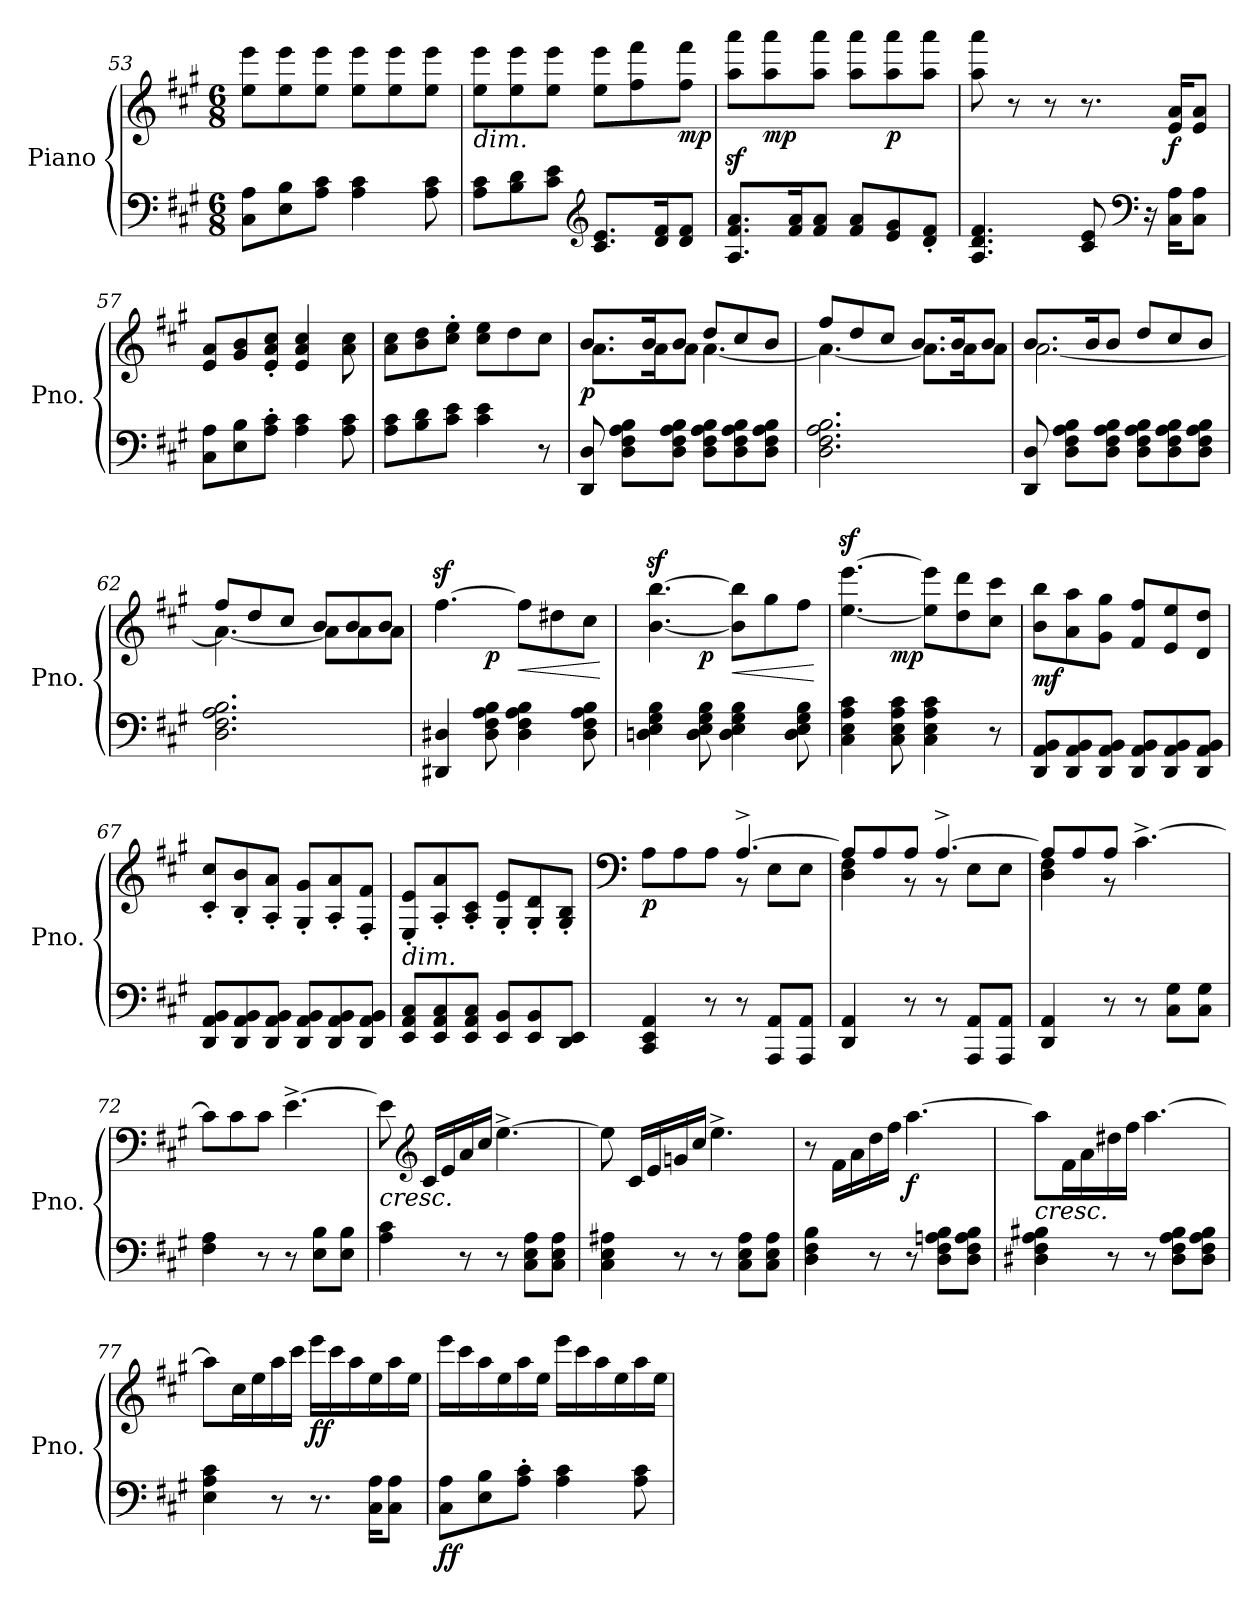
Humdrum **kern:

**kern	**kern	**dynam
*part1	*part1	*part1
*staff2	*staff1	*staff1/2
*I"Piano	*	*
*I'Pno.	*	*
!!LO:PB:g=z
*clefF4	*clefG2	*
*k[f#c#g#]	*k[f#c#g#]	*
*M6/8	*M6/8	*
=53	=53	=53
8C#\ 8A\L	8ee\ 8eee\L	.
8E\ 8B\	8ee\ 8eee\	.
8A\ 8c#\J	8ee\ 8eee\J	.
4A\ 4c#\	8ee\ 8eee\L	.
.	8ee\ 8eee\	.
8A\ 8c#\	8ee\ 8eee\J	.
=54	=54	=54
!	!LO:TX:b:i:t=dim.	!
8A\ 8c#\L	8ee\ 8eee\L	.
8B\ 8d\	8ee\ 8eee\	.
8c#\ 8e\J	8ee\ 8eee\J	.
*clefG2	*	*
8.c#/ 8.e/L	8ee\ 8eee\L	.
.	8ff#\ 8fff#\	.
16d/ 16f#/K	.	.
!	!	!LO:DY:b
8d/ 8f#/J	8ff#\ 8fff#\J	mp
=55	=55	=55
8.A/ 8.f#/ 8.a/L	8aa\z< 8aaa\z<L	.
!	!	!LO:DY:b
.	8aa\ 8aaa\	mp
16f#/ 16a/K	.	.
8f#/ 8a/J	8aa\ 8aaa\J	.
8f#/ 8a/L	8aa\ 8aaa\L	.
!	!	!LO:DY:b
8e/ 8g#/	8aa\ 8aaa\	p
8d/' 8f#/'J	8aa\ 8aaa\J	.
=56	=56	=56
4.A/ 4.d/ 4.f#/	8aa\ 8aaa\	.
.	8r	.
.	8r	.
8c#/ 8e/	8.r	.
*clefF4	*	*
16r	.	.
!	!	!LO:DY:b
16C#\ 16A\KL	16e/ 16a/KL	f
8C#\ 8A\J	8e/ 8a/J	.
=57	=57	=57
8C#\ 8A\L	8e/ 8a/L	.
8E\ 8B\	8g#/ 8b/	.
8A\' 8c#\'J	8e/' 8a/' 8cc#/'J	.
4A\ 4c#\	4e/ 4a/ 4cc#/	.
8A\ 8c#\	8a\ 8cc#\	.
!!LO:LB:g=z
=58	=58	=58
8A\ 8c#\L	8a\ 8cc#\L	.
8B\ 8d\	8b\ 8dd\	.
8c#\ 8e\J	8cc#\' 8ee\'J	.
4c#\ 4e\	8cc#\ 8ee\L	.
.	8dd\	.
8r	8cc#\J	.
=59	=59	=59
*	*^	*
!	!	!	!LO:DY:b
8DD/ 8D/	8.b/L	8.a\L	p
8D\ 8F#\ 8A\ 8B\L	.	.	.
.	16b/K	16a\K	.
8D\ 8F#\ 8A\ 8B\J	8b/J	8a\J	.
8D\ 8F#\ 8A\ 8B\L	8dd/L	[4.a\	.
8D\ 8F#\ 8A\ 8B\	8cc#/	.	.
8D\ 8F#\ 8A\ 8B\J	8b/J	.	.
=60	=60	=60	=60
2.D\ 2.F#\ 2.A\ 2.B\	8ff#/L	4.a\_	.
.	8dd/	.	.
.	8cc#/J	.	.
.	8.b/L	8.a\L]	.
.	16b/K	16a\K	.
.	8b/J	8a\J	.
=61	=61	=61	=61
8DD/ 8D/	8.b/L	[2.a\	.
8D\ 8F#\ 8A\ 8B\L	.	.	.
.	16b/K	.	.
8D\ 8F#\ 8A\ 8B\J	8b/J	.	.
8D\ 8F#\ 8A\ 8B\L	8dd/L	.	.
8D\ 8F#\ 8A\ 8B\	8cc#/	.	.
8D\ 8F#\ 8A\ 8B\J	8b/J	.	.
=62	=62	=62	=62
2.D\ 2.F#\ 2.A\ 2.B\	8ff#/L	4.a\_	.
.	8dd/	.	.
.	8cc#/J	.	.
.	8b/L	8a\L]	.
.	8b/	8a\	.
.	8b/J	8a\J	.
!!LO:LB:g=z	!!
=63	=63	=63	=63
4DD#X/ 4D#X/	[4.ff#z<\	4ryy	.
!	!	!	!LO:DY:b
8D#\ 8F#\ 8A\ 8B\	.	2ryy	p
!	!	!	!LO:HP:b
4D#\ 4F#\ 4A\ 4B\	8ff#\L]	.	<
.	8dd#X\	.	.
8D#\ 8F#\ 8A\ 8B\	8cc#\J	.	.
.	.	.	[
=64	=64	=64	=64
4Dn\ 4E\ 4G#\ 4B\	[4.b\z< [4.bb\z<	4ryy	.
!	!	!	!LO:DY:b
8D\ 8E\ 8G#\ 8B\	.	2ryy	p
!	!	!	!LO:HP:b
4D\ 4E\ 4G#\ 4B\	8b\] 8bb\]L	.	<
.	8gg#\	.	.
8D\ 8E\ 8G#\ 8B\	8ff#\J	.	.
.	.	.	[
=65	=65	=65	=65
4C#\ 4E\ 4A\ 4c#\	[4.ee\z< [4.eee\z<	4ryy	.
!	!	!	!LO:DY:b
8C#\ 8E\ 8A\ 8c#\	.	2ryy	mp
4C#\ 4E\ 4A\ 4c#\	8ee\] 8eee\]L	.	.
.	8dd\ 8ddd\	.	.
8r	8cc#\ 8ccc#\J	.	.
=66	=66	=66	=66
!	!	!	!LO:DY:b
*	*v	*v	*
8DD/ 8AA/ 8BB/L	8b\ 8bb\L	mf
8DD/ 8AA/ 8BB/	8a\ 8aa\	.
8DD/ 8AA/ 8BB/J	8g#\ 8gg#\J	.
8DD/ 8AA/ 8BB/L	8f#/ 8ff#/L	.
8DD/ 8AA/ 8BB/	8e/ 8ee/	.
8DD/ 8AA/ 8BB/J	8d/ 8dd/J	.
!!LO:LB:g=z
=67	=67	=67
8DD/ 8AA/ 8BB/L	8c#/' 8cc#/'L	.
8DD/ 8AA/ 8BB/	8B/' 8b/'	.
8DD/ 8AA/ 8BB/J	8A/' 8a/'J	.
8DD/ 8AA/ 8BB/L	8G#/' 8g#/'L	.
8DD/ 8AA/ 8BB/	8A/' 8a/'	.
8DD/ 8AA/ 8BB/J	8F#/' 8f#/'J	.
=68	=68	=68
!	!LO:TX:b:i:t=dim.	!
8EE/ 8AA/ 8C#/L	8E/' 8e/'L	.
8EE/ 8AA/ 8C#/	8A/' 8a/'	.
8EE/ 8AA/ 8C#/J	8A/' 8c#/'J	.
8EE/ 8BB/L	8G#/' 8e/'L	.
8EE/ 8BB/	8G#/' 8d/'	.
8DD/ 8EE/J	8G#/' 8B/'J	.
=69	=69	=69
*	*clefF4	*
*	*^	*
!	!	!	!LO:DY:b
4CC#/ 4EE/ 4AA/	8A\L	4.rCCyy	p
.	8A\	.	.
8r	8A\J	.	.
8r	[4.A^/	8r	.
8AAA/ 8AA/L	.	8E\L	.
8AAA/ 8AA/J	.	8E\J	.
=70	=70	=70	=70
4DD/ 4AA/	8A/L]	4D\ 4F#\	.
.	8A/	.	.
8r	8A/J	8r	.
8r	[4.A^/	8r	.
8AAA/ 8AA/L	.	8E\L	.
8AAA/ 8AA/J	.	8E\J	.
!!LO:LB:g=z	!!
=71	=71	=71	=71
4DD/ 4AA/	8A/L]	4D\ 4F#\	.
.	8A/	.	.
8r	8A/J	8r	.
8r	[4.c#^\	8rBByy	.
8C#\ 8G#\L	.	4ryy	.
8C#\ 8G#\J	.	.	.
*	*v	*v	*
=72	=72	=72
4F#\ 4A\	8c#\L]	.
.	8c#\	.
8r	8c#\J	.
8r	[4.e^\	.
8E\ 8B\L	.	.
8E\ 8B\J	.	.
=73	=73	=73
!	!LO:TX:b:i:t=cresc.	!
4A\ 4c#\	8e\]	.
*	*clefG2	*
.	16c#/LL	.
.	16e/	.
8r	16a/	.
.	16cc#/JJ	.
8r	[4.ee^\	.
8C#\ 8E\ 8A\L	.	.
8C#\ 8E\ 8A\J	.	.
=74	=74	=74
4C#\ 4E\ 4A#X\	8ee\]	.
.	16c#/LL	.
.	16e/	.
8r	16gn/	.
.	16cc#/JJ	.
8r	4.ee^\	.
8C#\ 8E\ 8A#\L	.	.
8C#\ 8E\ 8A#\J	.	.
!!LO:PB:g=z
=75	=75	=75
4D\ 4F#\ 4B\	8r	.
.	16f#\LL	.
.	16a\	.
8r	16dd\	.
.	16ff#\JJ	.
!	!	!LO:DY:b
8r	[4.aa\	f
8D\ 8F#\ 8An\ 8B\L	.	.
8D\ 8F#\ 8A\ 8B\J	.	.
=76	=76	=76
!	!LO:TX:b:i:t=cresc.	!
4D#X\ 4F#\ 4A\ 4B#X\	8aa\L]	.
.	16f#\L	.
.	16a\	.
8r	16dd#X\	.
.	16ff#\JJ	.
8r	[4.aa\	.
8D#\ 8F#\ 8A\ 8B#\L	.	.
8D#\ 8F#\ 8A\ 8B#\J	.	.
=77	=77	=77
4E\ 4A\ 4c#\	8aa\L]	.
.	16cc#\L	.
.	16ee\	.
8r	16aa\	.
.	16ccc#\JJ	.
!	!	!LO:DY:b
8.r	16eee\LL	ff
.	16ccc#\	.
.	16aa\	.
16C#\ 16A\KL	16ee\	.
8C#\ 8A\J	16aa\	.
.	16ee\JJ	.
!!LO:LB:g=z
=78	=78	=78
!	!	!LO:DY:b=2
!	!	!LO:DY:n=1:b
8C#\ 8A\L	16eee\LL	f f
.	16ccc#\	.
8E\ 8B\	16aa\	.
.	16ee\	.
8A\' 8c#\'J	16aa\	.
.	16ee\JJ	.
4A\ 4c#\	16eee\LL	.
.	16ccc#\	.
.	16aa\	.
.	16ee\	.
8A\ 8c#\	16aa\	.
.	16ee\JJ	.
=	=	=
*-	*-	*-
